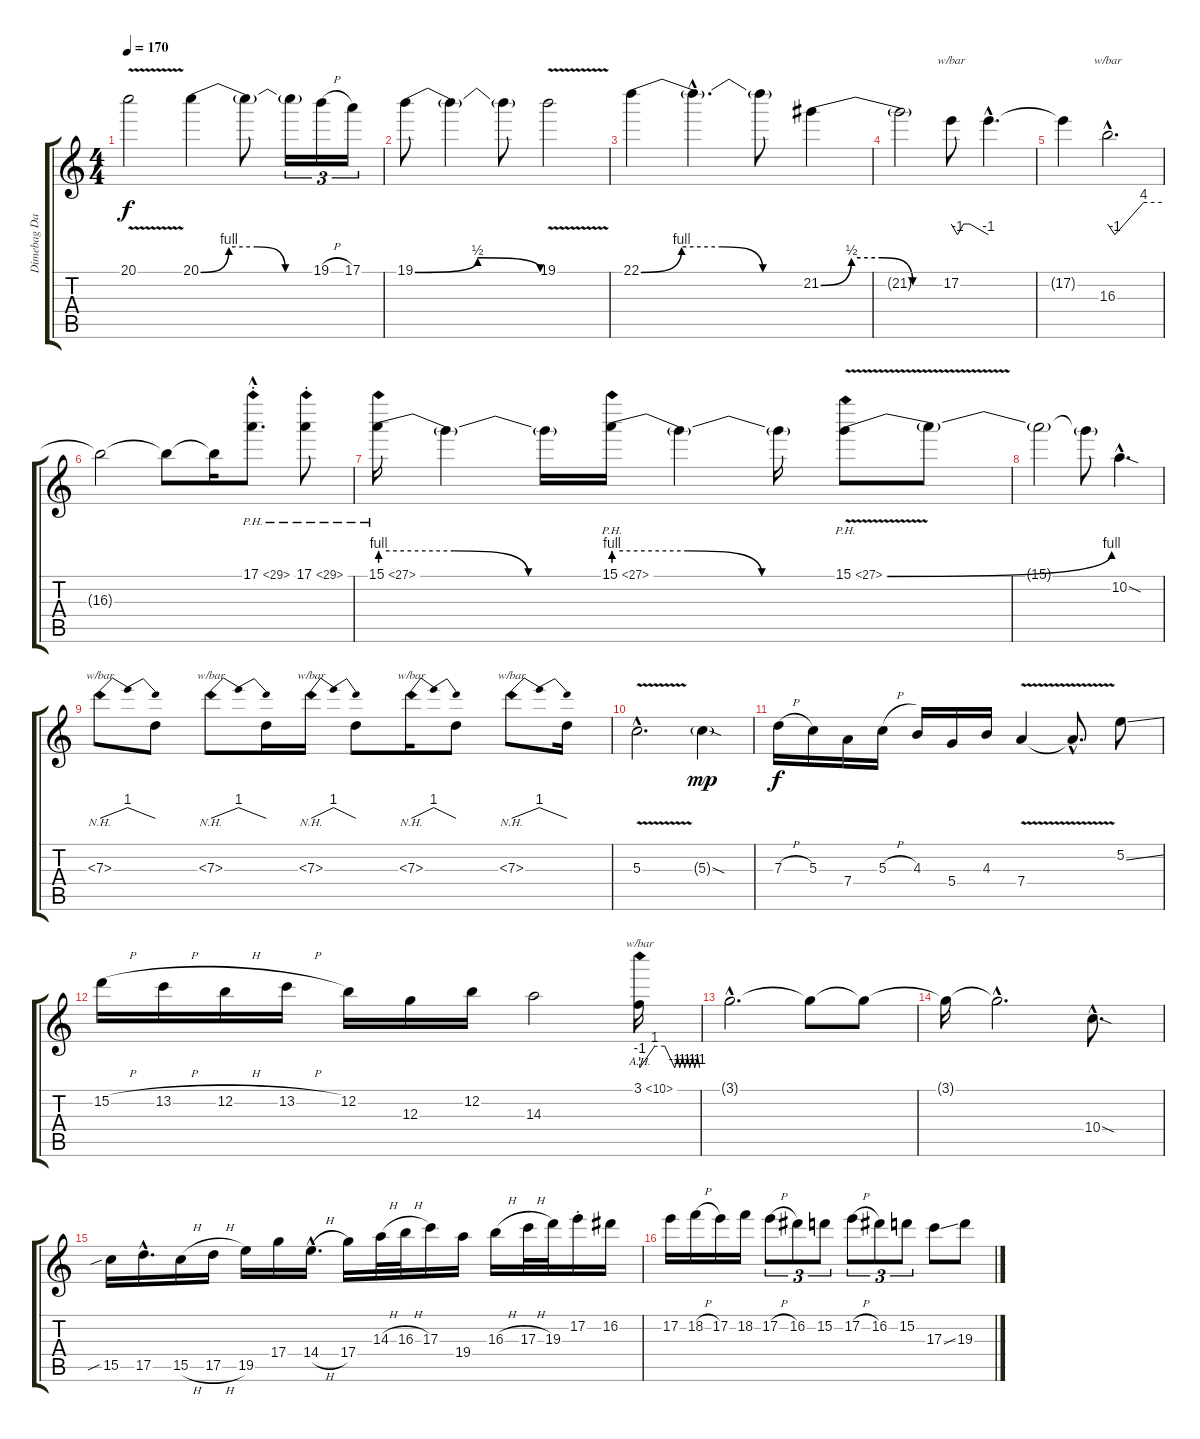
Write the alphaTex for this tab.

\track ("Dimebag Darrell (Lead)" "Dimebag Da") {instrument distortionguitar}
\staff {score tabs}
\tuning (E4 B3 G3 D3 A2 E2) {hide}
\ts (4 4)
\tempo 170
\clef g2
\ks c
20.1{v}.2{dy f} 20.1{be (custom 0 0 15 4 30 4 45 0 60 0)}.4 20.1{t}.8 20.1{t}.16{tu (3 2)} 19.1{h}.16{tu (3 2)} 17.1.16{tu (3 2)} |
19.1{be (bendrelease 0 0 15 2 45 2 60 0)}.8 19.1{t}.4 19.1{t}.8 19.1{v}.2 |
22.1{be (custom 0 0 15 4 30 4 45 0 60 0)}.4 22.1{hac t}.4{d} 22.1{t}.8 21.2{be (custom 0 0 15 2 30 2 45 0 60 0)}.4 |
21.2{t}.2 17.2.8{tbe (custom default 0 0 10 -4 20 0 30 0 60 -4)} 17.2{hac t}.4{d} |
17.2{t}.4 16.3{hac}.2{d tbe (custom default 0 0 8 -4 40 16 60 16)} |
16.3{t}.2 16.3{t}.8 16.3{t}.16 17.1{ph 12 hac st}.8{d} 17.1{ph 12 st}.8 |
15.1{be (custom 0 4 20 4 40 0 60 0) ph 12}.16 15.1{t}.4 15.1{t}.16 15.1{be (custom 0 4 20 4 40 0 60 0) ph 12}.16 15.1{t}.4 15.1{t}.16 15.1{be (bend 0 0 60 4) ph 12 v}.8 15.1{t}.8 |
15.1{t}.2 15.1{t}.8 10.2{sod hac}.4{d} |
7.3{nh}.8{tbe (dip default 0 0 30 4 60 0)} 7.3{t}.8 7.3{nh}.8{tbe (dip default 0 0 30 4 60 0)} 7.3{t}.16 7.3{nh}.16{tbe (dip default 0 0 30 4 60 0)} 7.3{t}.8 7.3{nh}.16{tbe (dip default 0 0 30 4 60 0)} 7.3{t}.8 7.3{nh}.8{tbe (dip default 0 0 30 4 60 0)} 7.3{t}.16 |
5.3{v hac}.2{d} 5.3{sod g}.4{dy mp} |
7.3{h}.16{dy f} 5.3.16 7.4.16 5.3{h}.16 4.3.16 5.4.16 4.3.16 7.4{v}.4 7.4{hac t}.8{d} 5.2{ss}.8 |
15.2{h}.16 13.2{h}.16 12.2{h}.16 13.2{h}.16 12.2.16 12.3.16 12.2.16 14.3.2 3.1{ah 7}.16{tbe (custom default 0 -4 15 4 25 4 35 -4 38 0 40 -4 43 0 45 -4 48 0 50 -4 53 0 55 -4 58 0 60 -4)} |
3.1{hac t}.2{d} 3.1{t}.8 3.1{t}.8 |
3.1{t}.16 3.1{hac t}.2{d} 10.4{sod hac}.8{d} |
15.5{sib}.16 17.5{hac}.16{d} 15.5{h}.16 17.5{h}.16 19.5.16 17.4.16 14.4{h hac}.16{d} 17.4.16 14.3{h}.32 16.3{h}.32 17.3.16 19.4.16 16.3{h}.16 17.3{h}.32 19.3.32 17.2{st}.16 16.2.16 |
17.2.16 18.2{h}.16 17.2.16 18.2.16 17.2{h}.8{tu (3 2)} 16.2.8{tu (3 2)} 15.2.8{tu (3 2)} 17.2{h}.8{tu (3 2)} 16.2.8{tu (3 2)} 15.2.8{tu (3 2)} 17.3{ss}.8 19.3{sl}.8
